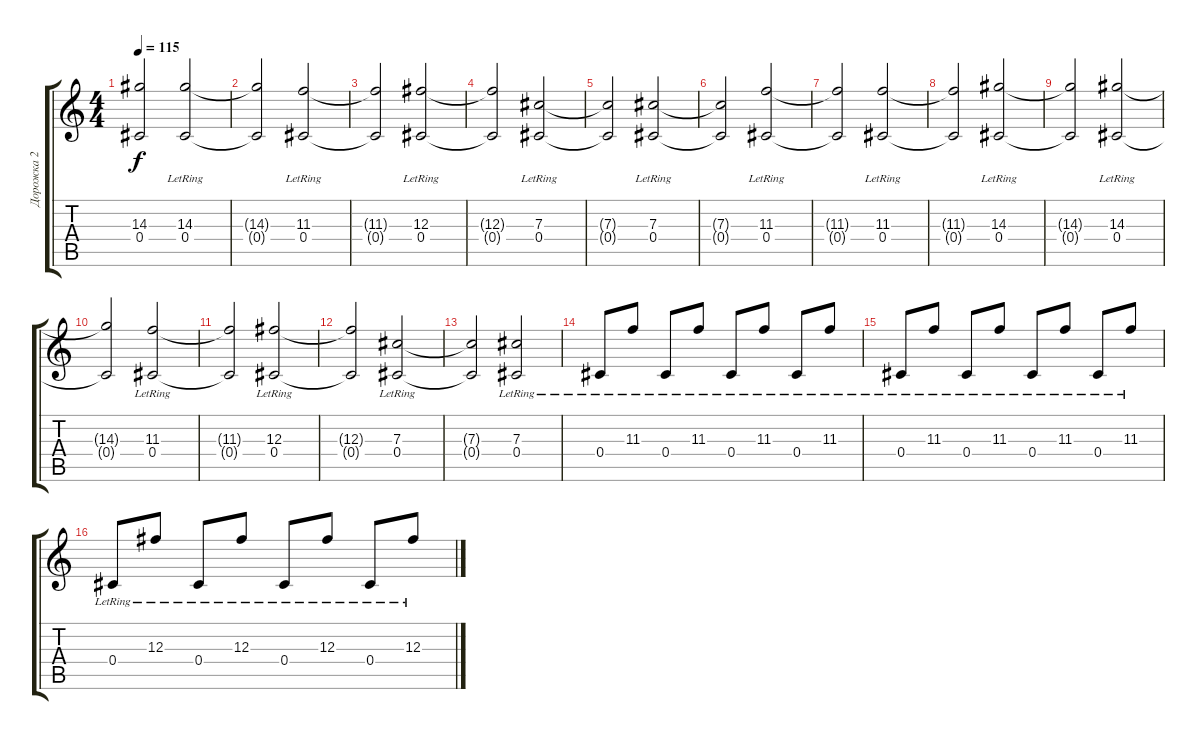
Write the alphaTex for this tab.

\track ("Дорожка 2" "Дорожка 2") {instrument electricguitarmuted}
\staff {score tabs}
\tuning (Eb4 Bb3 Gb3 Db3 Ab2 Db2) {hide}
\ts (4 4)
\tempo 115
\clef g2
\ks c
(14.3{t} 0.4{t}).2{dy f} (14.3{lr} 0.4{lr}).2 |
(14.3{t} 0.4{t}).2 (11.3{lr} 0.4{lr}).2 |
(11.3{t} 0.4{t}).2 (12.3{lr} 0.4{lr}).2 |
(12.3{t} 0.4{t}).2 (7.3{lr} 0.4{lr}).2 |
(7.3{t} 0.4{t}).2 (7.3{lr} 0.4{lr}).2 |
(7.3{t} 0.4{t}).2 (11.3{lr} 0.4{lr}).2 |
(11.3{t} 0.4{t}).2 (11.3{lr} 0.4{lr}).2 |
(11.3{t} 0.4{t}).2 (14.3{lr} 0.4{lr}).2 |
(14.3{t} 0.4{t}).2 (14.3{lr} 0.4{lr}).2 |
(14.3{t} 0.4{t}).2 (11.3{lr} 0.4{lr}).2 |
(11.3{t} 0.4{t}).2 (12.3{lr} 0.4{lr}).2 |
(12.3{t} 0.4{t}).2 (7.3{lr} 0.4{lr}).2 |
(7.3{t} 0.4{t}).2 (7.3{lr} 0.4{lr}).2 |
0.4{lr}.8 11.3{lr}.8 0.4{lr}.8 11.3{lr}.8 0.4{lr}.8 11.3{lr}.8 0.4{lr}.8 11.3{lr}.8 |
0.4{lr}.8 11.3{lr}.8 0.4{lr}.8 11.3{lr}.8 0.4{lr}.8 11.3{lr}.8 0.4{lr}.8 11.3{lr}.8 |
0.4{lr}.8 12.3{lr}.8 0.4{lr}.8 12.3{lr}.8 0.4{lr}.8 12.3{lr}.8 0.4{lr}.8 12.3{lr}.8
